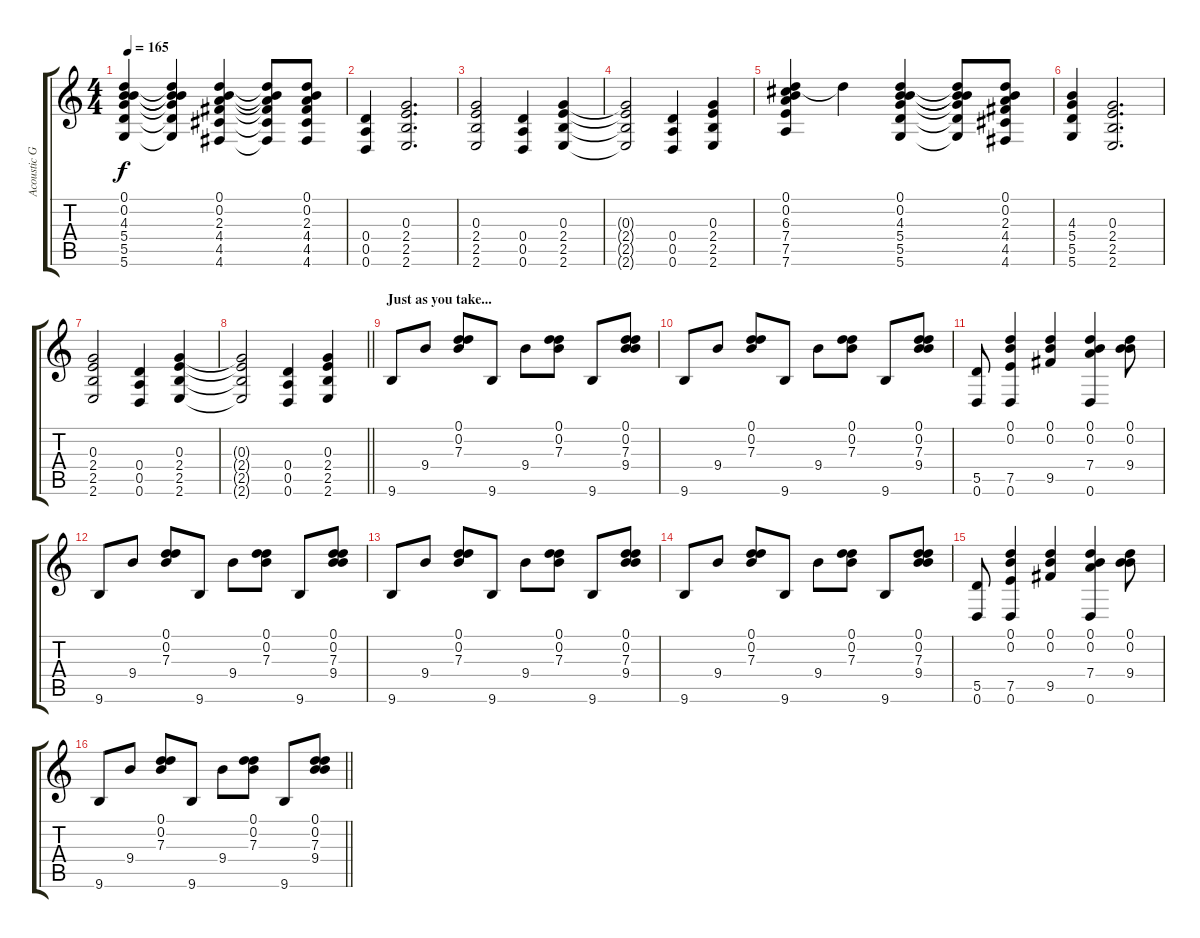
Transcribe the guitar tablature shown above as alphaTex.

\track ("Acoustic Guitar" "Acoustic G") {instrument acousticguitarsteel}
\staff {score tabs}
\tuning (D4 B3 G3 D3 A2 D2) {hide}
\ts (4 4)
\tempo 165
\clef g2
\ks c
(0.1 0.2 4.3 5.4 5.5 5.6).4{dy f} (0.1{t} 0.2{t} 4.3{t} 5.4{t} 5.5{t} 5.6{t}).4 (0.1 0.2 2.3 4.4 4.5 4.6).4 (0.1{t} 0.2{t} 2.3{t} 4.4{t} 4.5{t} 4.6{t}).8 (0.1 0.2 2.3 4.4 4.5 4.6).8 |
(0.4 0.5 0.6).4 (0.3 2.4 2.5 2.6).2{d} |
(0.3 2.4 2.5 2.6).2 (0.4 0.5 0.6).4 (0.3 2.4 2.5 2.6).4 |
(0.3{t} 2.4{t} 2.5{t} 2.6{t}).2 (0.4 0.5 0.6).4 (0.3 2.4 2.5 2.6).4 |
(0.1 0.2 6.3 7.4 7.5 7.6).4 0.1{t}.4 (0.1 0.2 4.3 5.4 5.5 5.6).4 (0.1{t} 0.2{t} 4.3{t} 5.4{t} 5.5{t} 5.6{t}).8 (0.1 0.2 2.3 4.4 4.5 4.6).8 |
(4.3 5.4 5.5 5.6).4 (0.3 2.4 2.5 2.6).2{d} |
(0.3 2.4 2.5 2.6).2 (0.4 0.5 0.6).4 (0.3 2.4 2.5 2.6).4 |
\barLineRight lightlight
(0.3{t} 2.4{t} 2.5{t} 2.6{t}).2 (0.4 0.5 0.6).4 (0.3 2.4 2.5 2.6).4 |
\section ("" "Just as you take...")
9.6.8 9.4.8 (0.1 0.2 7.3).8 9.6.8 9.4.8 (0.1 0.2 7.3).8 9.6.8 (0.1 0.2 7.3 9.4).8 |
9.6.8 9.4.8 (0.1 0.2 7.3).8 9.6.8 9.4.8 (0.1 0.2 7.3).8 9.6.8 (0.1 0.2 7.3 9.4).8 |
(5.5 0.6).8 (0.1 0.2 7.5 0.6).4 (0.1 0.2 9.5).4 (0.1 0.2 7.4 0.6).4 (0.1 0.2 9.4).8 |
9.6.8 9.4.8 (0.1 0.2 7.3).8 9.6.8 9.4.8 (0.1 0.2 7.3).8 9.6.8 (0.1 0.2 7.3 9.4).8 |
9.6.8 9.4.8 (0.1 0.2 7.3).8 9.6.8 9.4.8 (0.1 0.2 7.3).8 9.6.8 (0.1 0.2 7.3 9.4).8 |
9.6.8 9.4.8 (0.1 0.2 7.3).8 9.6.8 9.4.8 (0.1 0.2 7.3).8 9.6.8 (0.1 0.2 7.3 9.4).8 |
(5.5 0.6).8 (0.1 0.2 7.5 0.6).4 (0.1 0.2 9.5).4 (0.1 0.2 7.4 0.6).4 (0.1 0.2 9.4).8 |
\barLineRight lightlight
9.6.8 9.4.8 (0.1 0.2 7.3).8 9.6.8 9.4.8 (0.1 0.2 7.3).8 9.6.8 (0.1 0.2 7.3 9.4).8
